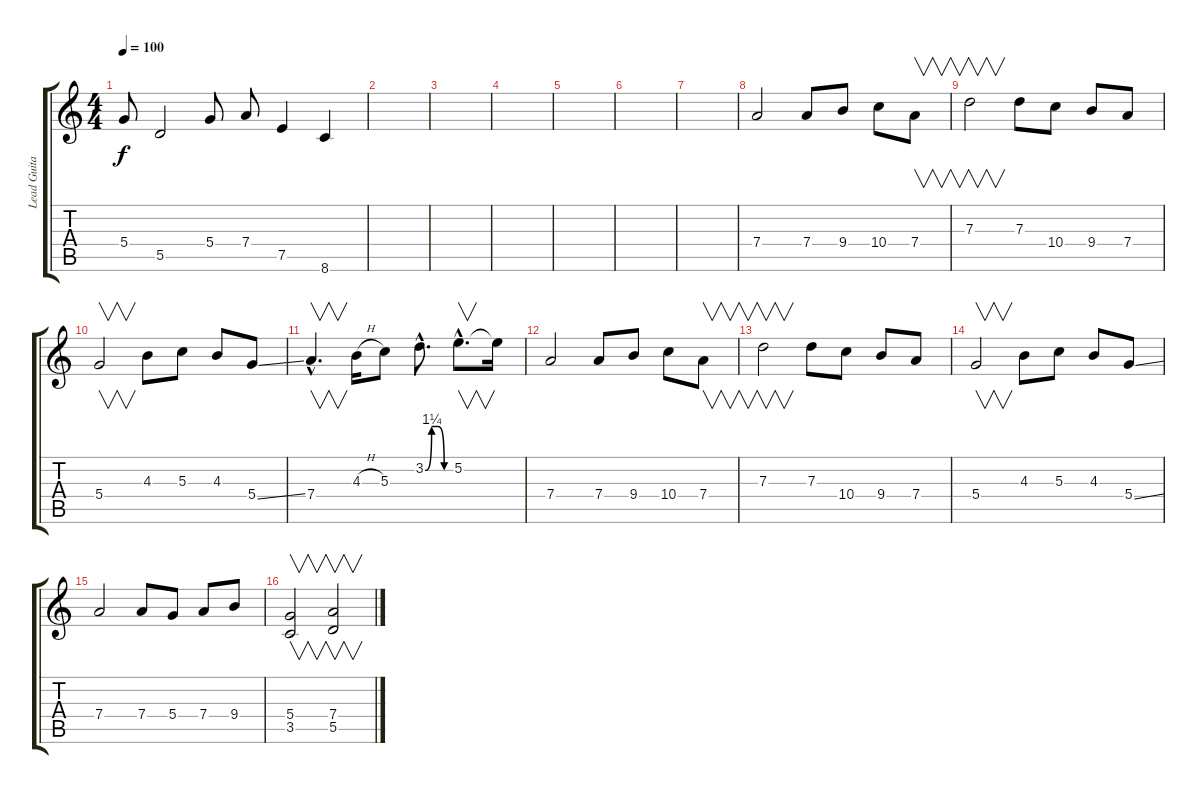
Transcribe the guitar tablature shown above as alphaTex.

\track ("Lead Guitar 2" "Lead Guita") {instrument distortionguitar}
\staff {score tabs}
\tuning (E4 B3 G3 D3 A2 E2) {hide}
\ts (4 4)
\tempo 100
\clef g2
\ks c
5.4.8{dy f} 5.5.2 5.4.8 7.4.8 7.5.4 8.6.4 |
|
|
|
|
|
|
7.4.2 7.4.8 9.4.8 10.4.8 7.4.8{v} |
7.3.2{v} 7.3.8 10.4.8 9.4.8 7.4.8 |
5.4.2{v} 4.3.8 5.3.8 4.3.8 5.4{ss}.8 |
7.4{hac}.4{v d} 4.3{h}.16 5.3.8 3.2{be (custom 0 0 15 5 30 5 45 0 60 0) hac}.8{d} 5.2{hac}.8{v d} 5.2{t}.16 |
7.4.2 7.4.8 9.4.8 10.4.8 7.4.8{v} |
7.3.2{v} 7.3.8 10.4.8 9.4.8 7.4.8 |
5.4.2{v} 4.3.8 5.3.8 4.3.8 5.4{ss}.8 |
7.4.2 7.4.8 5.4.8 7.4.8 9.4.8 |
(5.4 3.5).2{v} (7.4 5.5).2{v}
